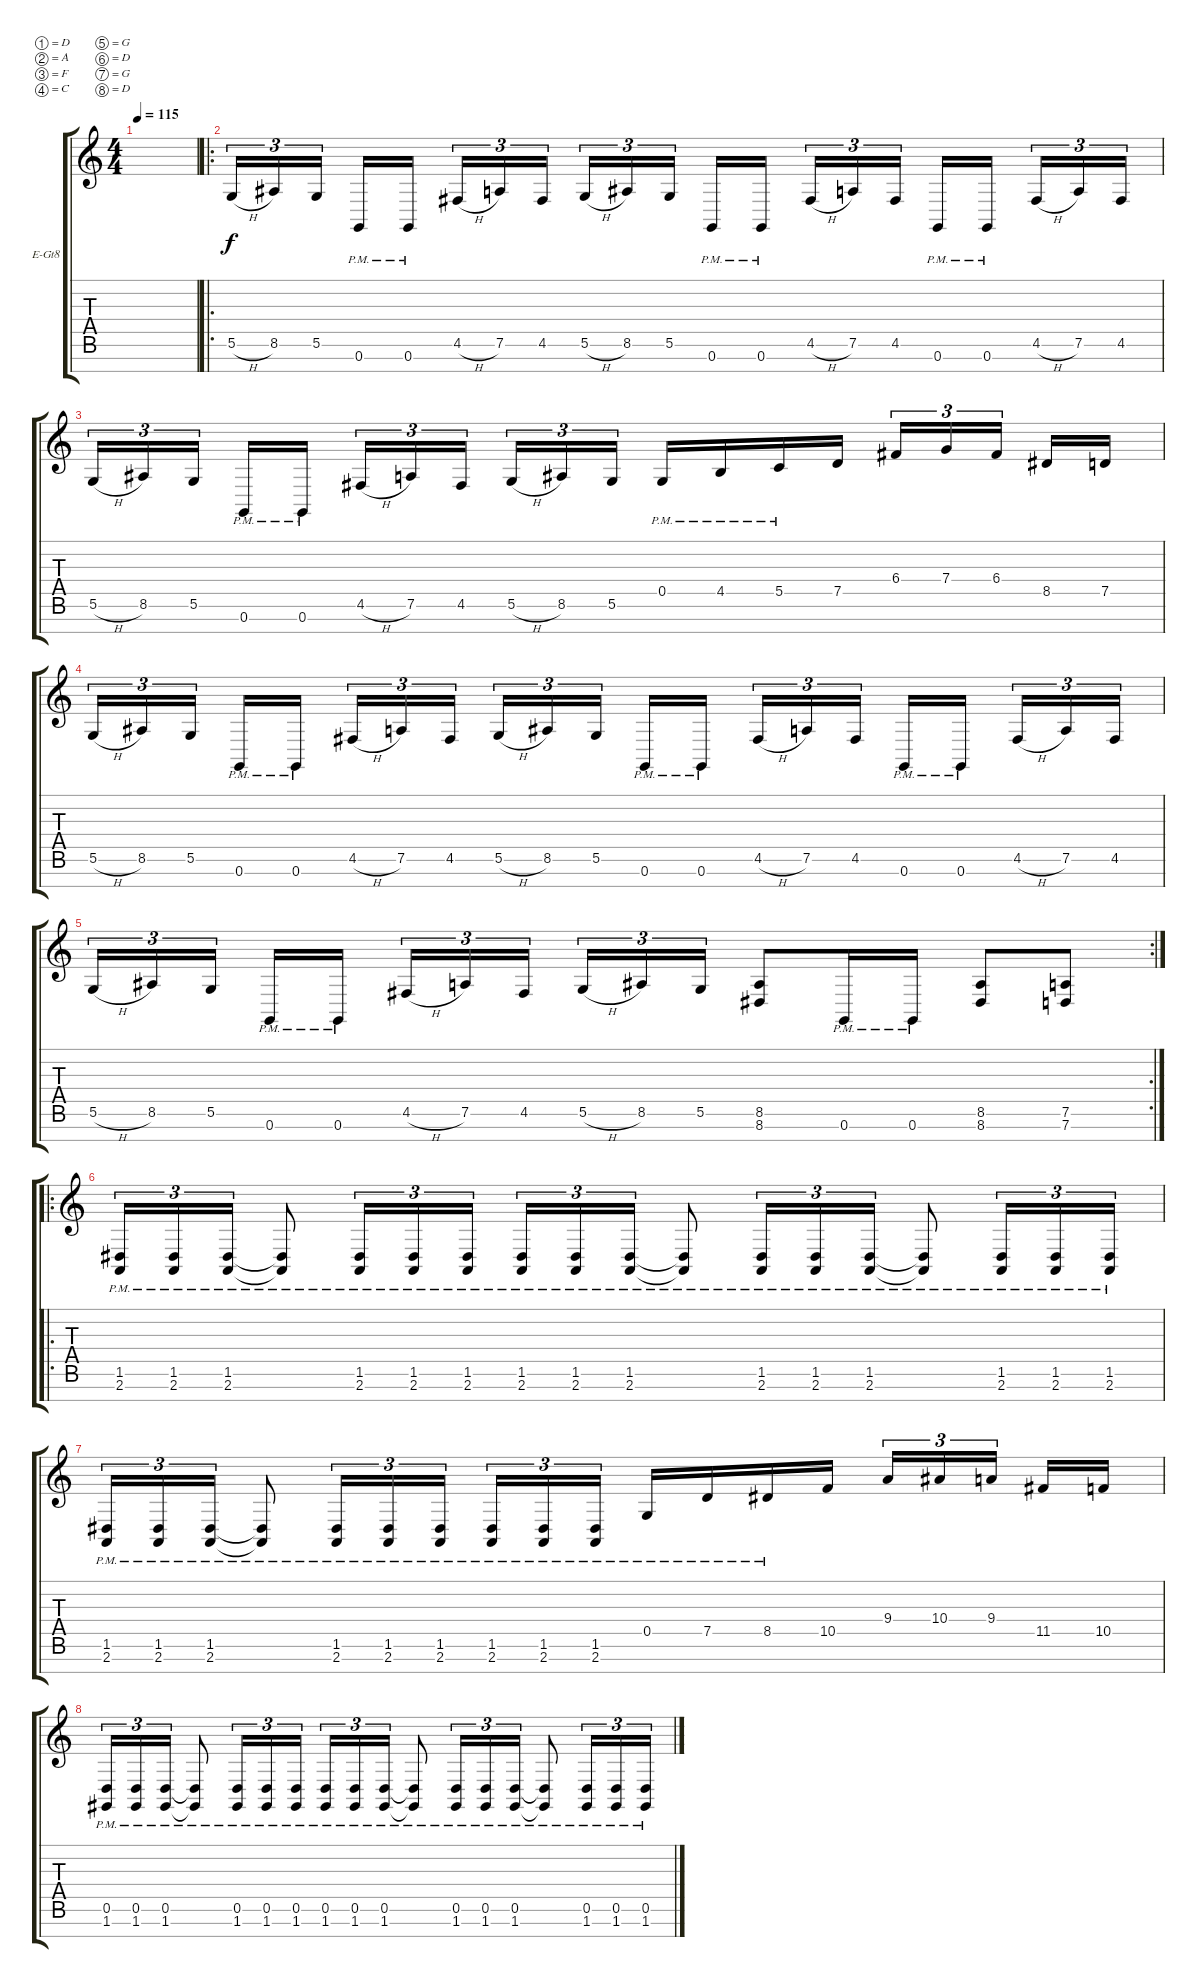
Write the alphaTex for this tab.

\bracketExtendMode groupsimilarinstruments
\firstSystemTrackNameOrientation horizontal
\otherSystemsTrackNameOrientation horizontal
\track ("Sam" "E-Gt8") {instrument overdrivenguitar}
\staff {score tabs}
\tuning (D4 A3 F3 C3 G2 D2 G1 D1)
\ts (4 4)
\tempo 115
\clef g2
\ks c
|
\ro
5.6{h}.16{tu (3 2)} 8.6.16{tu (3 2)} 5.6.16{tu (3 2)} 0.7{pm}.16 0.7{pm}.16 4.6{h}.16{tu (3 2)} 7.6.16{tu (3 2)} 4.6.16{tu (3 2)} 5.6{h}.16{tu (3 2)} 8.6.16{tu (3 2)} 5.6.16{tu (3 2)} 0.7{pm}.16 0.7{pm}.16 4.6{h}.16{tu (3 2)} 7.6.16{tu (3 2)} 4.6.16{tu (3 2)} 0.7{pm}.16 0.7{pm}.16 4.6{h}.16{tu (3 2)} 7.6.16{tu (3 2)} 4.6.16{tu (3 2)} |
5.6{h}.16{tu (3 2)} 8.6.16{tu (3 2)} 5.6.16{tu (3 2)} 0.7{pm}.16 0.7{pm}.16 4.6{h}.16{tu (3 2)} 7.6.16{tu (3 2)} 4.6.16{tu (3 2)} 5.6{h}.16{tu (3 2)} 8.6.16{tu (3 2)} 5.6.16{tu (3 2)} 0.5{pm}.16 4.5{pm}.16 5.5{pm}.16 7.5.16 6.4.16{tu (3 2)} 7.4.16{tu (3 2)} 6.4.16{tu (3 2)} 8.5.16 7.5.16 |
5.6{h}.16{tu (3 2)} 8.6.16{tu (3 2)} 5.6.16{tu (3 2)} 0.7{pm}.16 0.7{pm}.16 4.6{h}.16{tu (3 2)} 7.6.16{tu (3 2)} 4.6.16{tu (3 2)} 5.6{h}.16{tu (3 2)} 8.6.16{tu (3 2)} 5.6.16{tu (3 2)} 0.7{pm}.16 0.7{pm}.16 4.6{h}.16{tu (3 2)} 7.6.16{tu (3 2)} 4.6.16{tu (3 2)} 0.7{pm}.16 0.7{pm}.16 4.6{h}.16{tu (3 2)} 7.6.16{tu (3 2)} 4.6.16{tu (3 2)} |
\rc 2
5.6{h}.16{tu (3 2)} 8.6.16{tu (3 2)} 5.6.16{tu (3 2)} 0.7{pm}.16 0.7{pm}.16 4.6{h}.16{tu (3 2)} 7.6.16{tu (3 2)} 4.6.16{tu (3 2)} 5.6{h}.16{tu (3 2)} 8.6.16{tu (3 2)} 5.6.16{tu (3 2)} (8.7 8.6).8 0.7{pm}.16 0.7{pm}.16 (8.7 8.6).8 (7.6 7.7).8 |
\ro
(2.7{pm} 1.6{pm}).16{tu (3 2)} (2.7{pm} 1.6{pm}).16{tu (3 2)} (2.7{pm} 1.6{pm}).16{tu (3 2)} (2.7{pm t} 1.6{pm t}).8 (2.7{pm} 1.6{pm}).16{tu (3 2)} (2.7{pm} 1.6{pm}).16{tu (3 2)} (2.7{pm} 1.6{pm}).16{tu (3 2)} (2.7{pm} 1.6{pm}).16{tu (3 2)} (2.7{pm} 1.6{pm}).16{tu (3 2)} (2.7{pm} 1.6{pm}).16{tu (3 2)} (2.7{pm t} 1.6{pm t}).8 (2.7{pm} 1.6{pm}).16{tu (3 2)} (2.7{pm} 1.6{pm}).16{tu (3 2)} (2.7{pm} 1.6{pm}).16{tu (3 2)} (2.7{pm t} 1.6{pm t}).8 (2.7{pm} 1.6{pm}).16{tu (3 2)} (2.7{pm} 1.6{pm}).16{tu (3 2)} (2.7{pm} 1.6{pm}).16{tu (3 2)} |
(2.7{pm} 1.6{pm}).16{tu (3 2)} (2.7{pm} 1.6{pm}).16{tu (3 2)} (2.7{pm} 1.6{pm}).16{tu (3 2)} (2.7{pm t} 1.6{pm t}).8 (2.7{pm} 1.6{pm}).16{tu (3 2)} (2.7{pm} 1.6{pm}).16{tu (3 2)} (2.7{pm} 1.6{pm}).16{tu (3 2)} (2.7{pm} 1.6{pm}).16{tu (3 2)} (2.7{pm} 1.6{pm}).16{tu (3 2)} (2.7{pm} 1.6{pm}).16{tu (3 2)} 0.5{pm}.16 7.5{pm}.16 8.5{pm}.16 10.5.16 9.4.16{tu (3 2)} 10.4.16{tu (3 2)} 9.4.16{tu (3 2)} 11.5.16 10.5.16 |
(1.7{pm} 0.6{pm}).16{tu (3 2)} (1.7{pm} 0.6{pm}).16{tu (3 2)} (1.7{pm} 0.6{pm}).16{tu (3 2)} (1.7{pm t} 0.6{pm t}).8 (1.7{pm} 0.6{pm}).16{tu (3 2)} (1.7{pm} 0.6{pm}).16{tu (3 2)} (1.7{pm} 0.6{pm}).16{tu (3 2)} (1.7{pm} 0.6{pm}).16{tu (3 2)} (1.7{pm} 0.6{pm}).16{tu (3 2)} (1.7{pm} 0.6{pm}).16{tu (3 2)} (1.7{pm t} 0.6{pm t}).8 (1.7{pm} 0.6{pm}).16{tu (3 2)} (1.7{pm} 0.6{pm}).16{tu (3 2)} (1.7{pm} 0.6{pm}).16{tu (3 2)} (1.7{pm t} 0.6{pm t}).8 (1.7{pm} 0.6{pm}).16{tu (3 2)} (1.7{pm} 0.6{pm}).16{tu (3 2)} (1.7{pm} 0.6{pm}).16{tu (3 2)}
